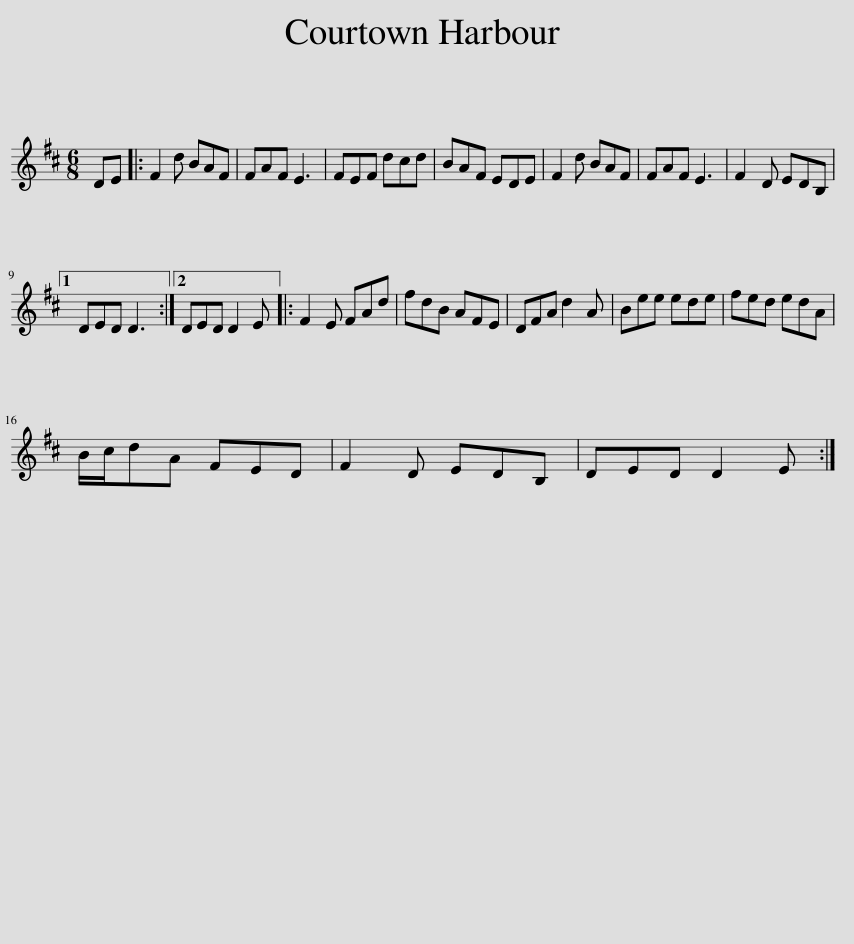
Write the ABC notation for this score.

X:1
L:1/8
M:6/8
I:linebreak $
K:D
V:1 treble
V:1
 DE |: F2 d BAF | FAF E3 | FEF dcd | BAF EDE | %5
 F2 d BAF | FAF E3 | F2 D EDB, |1$ DED D3 :|2 DED D2 E |: %10
 F2 E FAd | fdB AFE | DFA d2 A | Bee ede | fed edA |$ %15
 B/c/dA FED | F2 D EDB, | DED D2 E :| %18
